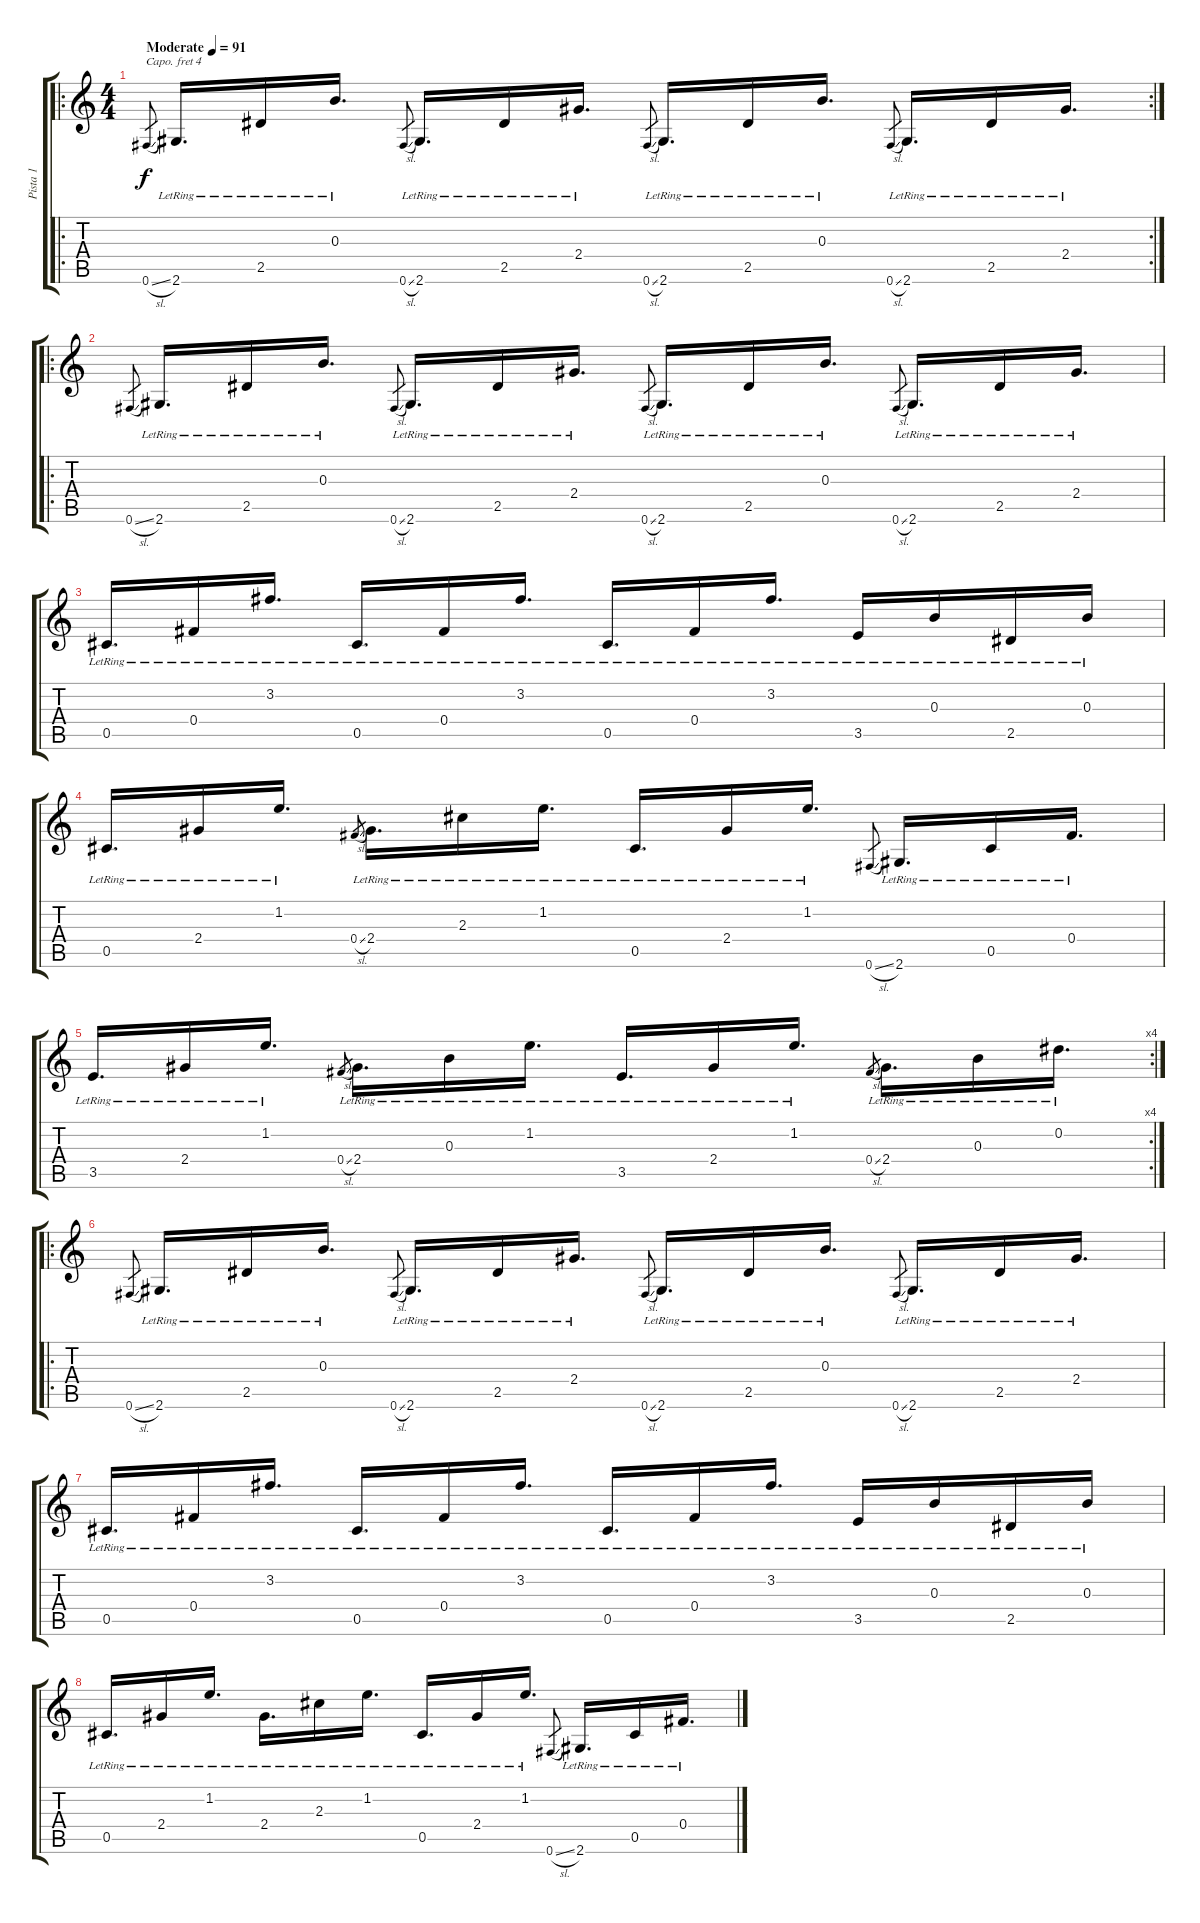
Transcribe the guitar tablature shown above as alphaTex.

\track ("Pista 1" "Pista 1") {instrument electricguitarclean}
\staff {score tabs}
\capo 4
\tuning (E4 B3 G3 D3 A2 D2) {hide}
\ro
\rc 2
\ts (4 4)
\tempo (91 "Moderate")
\clef g2
\ks c
0.6{sl}.8{gr dy f instrument electricguitarclean} 2.6{lr}.16{d} 2.5{lr}.16 0.3{lr}.16{d} 0.6{sl}.8{gr} 2.6{lr}.16{d} 2.5{lr}.16 2.4{lr}.16{d} 0.6{sl}.8{gr} 2.6{lr}.16{d} 2.5{lr}.16 0.3{lr}.16{d} 0.6{sl}.8{gr} 2.6{lr}.16{d} 2.5{lr}.16 2.4{lr}.16{d} |
\ro
0.6{sl}.8{gr} 2.6{lr}.16{d} 2.5{lr}.16 0.3{lr}.16{d} 0.6{sl}.8{gr} 2.6{lr}.16{d} 2.5{lr}.16 2.4{lr}.16{d} 0.6{sl}.8{gr} 2.6{lr}.16{d} 2.5{lr}.16 0.3{lr}.16{d} 0.6{sl}.8{gr} 2.6{lr}.16{d} 2.5{lr}.16 2.4{lr}.16{d} |
0.5{lr}.16{d} 0.4{lr}.16 3.2{lr}.16{d} 0.5{lr}.16{d} 0.4{lr}.16 3.2{lr}.16{d} 0.5{lr}.16{d} 0.4{lr}.16 3.2{lr}.16{d} 3.5{lr}.16 0.3{lr}.16 2.5{lr}.16 0.3{lr}.16 |
0.5{lr}.16{d} 2.4{lr}.16 1.2{lr}.16{d} 0.4{sl}.8{gr} 2.4{lr}.16{d} 2.3{lr}.16 1.2{lr}.16{d} 0.5{lr}.16{d} 2.4{lr}.16 1.2{lr}.16{d} 0.6{sl}.8{gr} 2.6{lr}.16{d} 0.5{lr}.16 0.4{lr}.16{d} |
\rc 4
3.5{lr}.16{d} 2.4{lr}.16 1.2{lr}.16{d} 0.4{sl}.8{gr} 2.4{lr}.16{d} 0.3{lr}.16 1.2{lr}.16{d} 3.5{lr}.16{d} 2.4{lr}.16 1.2{lr}.16{d} 0.4{sl}.8{gr} 2.4{lr}.16{d} 0.3{lr}.16 0.2{lr}.16{d} |
\ro
0.6{sl}.8{gr} 2.6{lr}.16{d} 2.5{lr}.16 0.3{lr}.16{d} 0.6{sl}.8{gr} 2.6{lr}.16{d} 2.5{lr}.16 2.4{lr}.16{d} 0.6{sl}.8{gr} 2.6{lr}.16{d} 2.5{lr}.16 0.3{lr}.16{d} 0.6{sl}.8{gr} 2.6{lr}.16{d} 2.5{lr}.16 2.4{lr}.16{d} |
0.5{lr}.16{d} 0.4{lr}.16 3.2{lr}.16{d} 0.5{lr}.16{d} 0.4{lr}.16 3.2{lr}.16{d} 0.5{lr}.16{d} 0.4{lr}.16 3.2{lr}.16{d} 3.5{lr}.16 0.3{lr}.16 2.5{lr}.16 0.3{lr}.16 |
0.5{lr}.16{d} 2.4{lr}.16 1.2{lr}.16{d} 2.4{lr}.16{d} 2.3{lr}.16 1.2{lr}.16{d} 0.5{lr}.16{d} 2.4{lr}.16 1.2{lr}.16{d} 0.6{sl}.8{gr} 2.6{lr}.16{d} 0.5{lr}.16 0.4{lr}.16{d}
